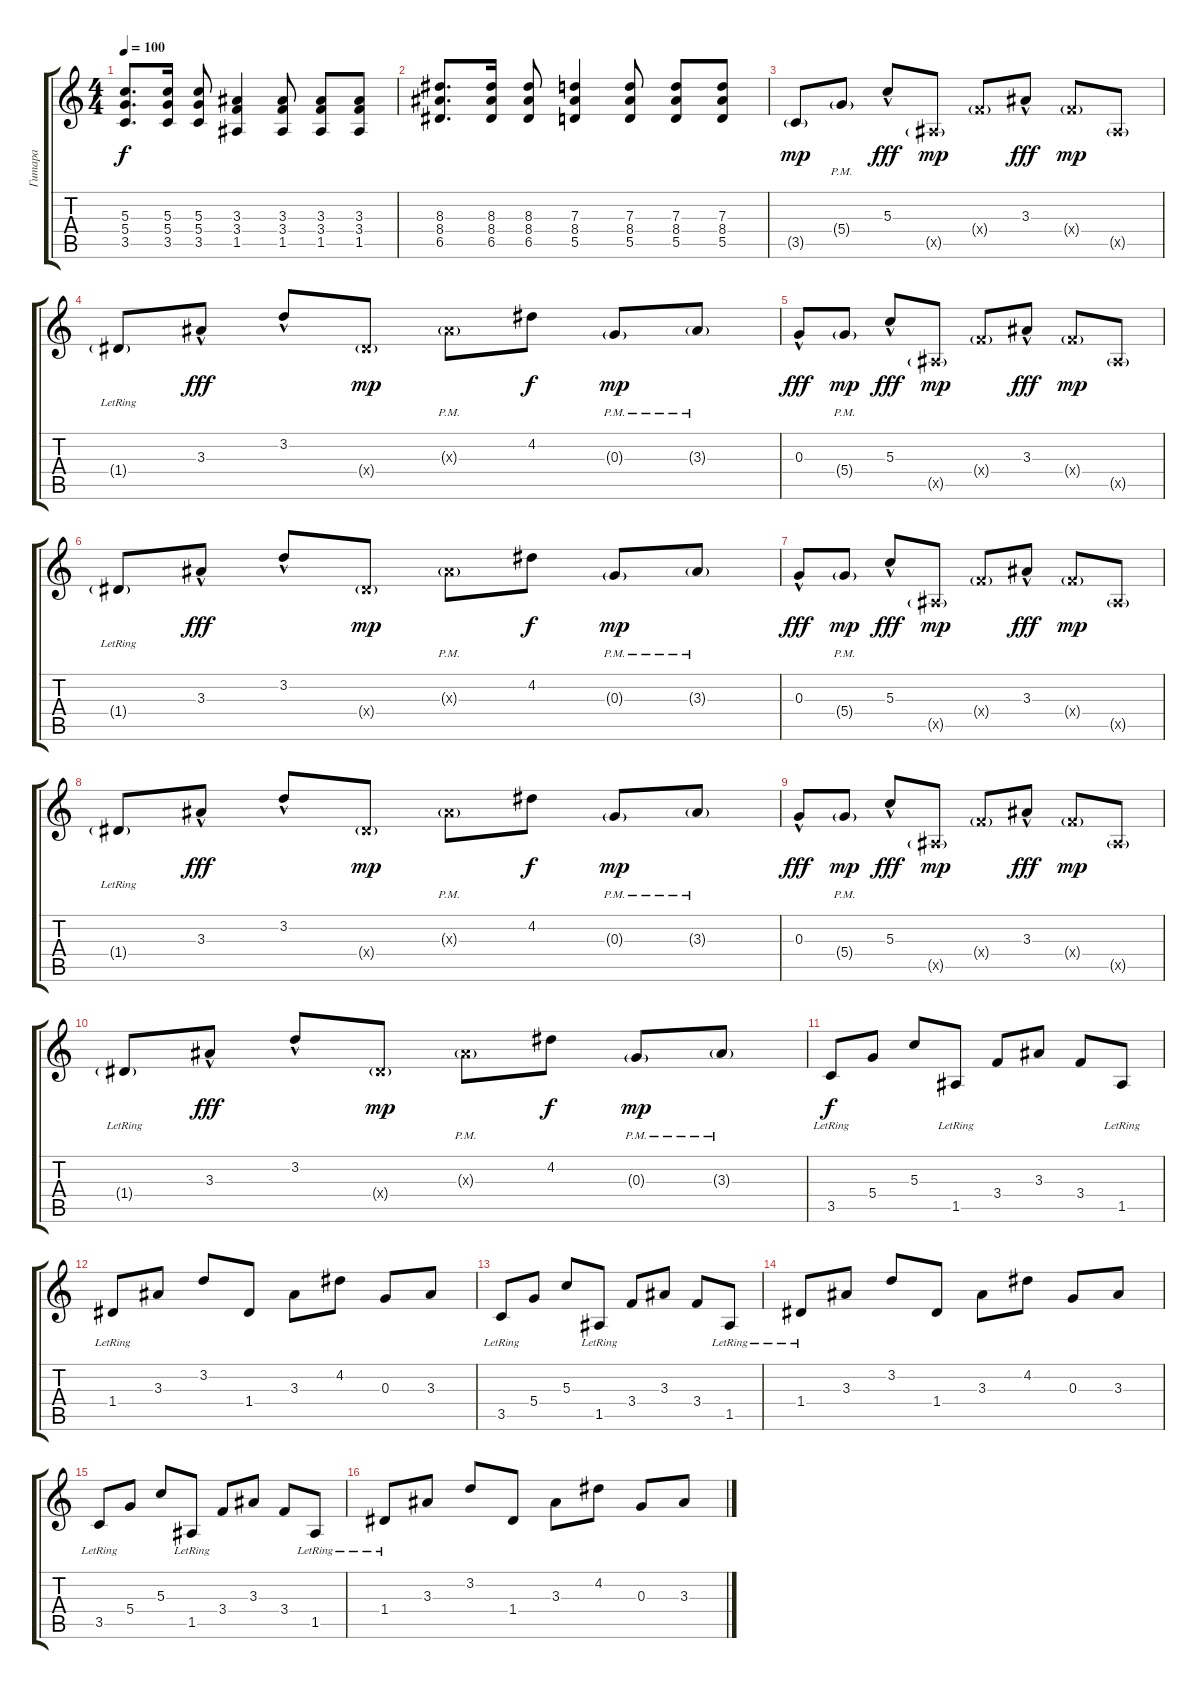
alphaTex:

\track ("Гитара" "Гитара") {instrument acousticguitarsteel}
\staff {score tabs}
\tuning (E4 B3 G3 D3 A2 E2) {hide}
\ts (4 4)
\tempo 100
\clef g2
\ks c
(5.3 5.4 3.5).8{d dy f} (5.3 5.4 3.5).16 (5.3 5.4 3.5).8 (3.3 3.4 1.5).4 (3.3 3.4 1.5).8 (3.3 3.4 1.5).8 (3.3 3.4 1.5).8 |
(8.3 8.4 6.5).8{d} (8.3 8.4 6.5).16 (8.3 8.4 6.5).8 (7.3 8.4 5.5).4 (7.3 8.4 5.5).8 (7.3 8.4 5.5).8 (7.3 8.4 5.5).8 |
3.5{g}.8{dy mp instrument acousticguitarsteel} 5.4{g pm}.8 5.3{hac}.8{dy fff} 1.5{g x}.8{dy mp} 3.4{g x}.8 3.3{hac}.8{dy fff} 3.4{g x}.8{dy mp} 1.5{g x}.8 |
1.4{g lr}.8 3.3{hac}.8{dy fff} 3.2{hac}.8 1.4{g x}.8{dy mp} 3.3{g pm x}.8 4.2.8{dy f} 0.3{g pm}.8{dy mp} 3.3{g pm}.8 |
0.3{hac}.8{dy fff} 5.4{g pm}.8{dy mp} 5.3{hac}.8{dy fff} 1.5{g x}.8{dy mp} 3.4{g x}.8 3.3{hac}.8{dy fff} 3.4{g x}.8{dy mp} 1.5{g x}.8 |
1.4{g lr}.8 3.3{hac}.8{dy fff} 3.2{hac}.8 1.4{g x}.8{dy mp} 3.3{g pm x}.8 4.2.8{dy f} 0.3{g pm}.8{dy mp} 3.3{g pm}.8 |
0.3{hac}.8{dy fff} 5.4{g pm}.8{dy mp} 5.3{hac}.8{dy fff} 1.5{g x}.8{dy mp} 3.4{g x}.8 3.3{hac}.8{dy fff} 3.4{g x}.8{dy mp} 1.5{g x}.8 |
1.4{g lr}.8 3.3{hac}.8{dy fff} 3.2{hac}.8 1.4{g x}.8{dy mp} 3.3{g pm x}.8 4.2.8{dy f} 0.3{g pm}.8{dy mp} 3.3{g pm}.8 |
0.3{hac}.8{dy fff} 5.4{g pm}.8{dy mp} 5.3{hac}.8{dy fff} 1.5{g x}.8{dy mp} 3.4{g x}.8 3.3{hac}.8{dy fff} 3.4{g x}.8{dy mp} 1.5{g x}.8 |
1.4{g lr}.8 3.3{hac}.8{dy fff} 3.2{hac}.8 1.4{g x}.8{dy mp} 3.3{g pm x}.8 4.2.8{dy f} 0.3{g pm}.8{dy mp} 3.3{g pm}.8 |
3.5{lr}.8{dy f} 5.4.8 5.3.8 1.5{lr}.8 3.4.8 3.3.8 3.4.8 1.5{lr}.8 |
1.4{lr}.8 3.3.8 3.2.8 1.4.8 3.3.8 4.2.8 0.3.8 3.3.8 |
3.5{lr}.8 5.4.8 5.3.8 1.5{lr}.8 3.4.8 3.3.8 3.4.8 1.5{lr}.8 |
1.4{lr}.8 3.3.8 3.2.8 1.4.8 3.3.8 4.2.8 0.3.8 3.3.8 |
3.5{lr}.8 5.4.8 5.3.8 1.5{lr}.8 3.4.8 3.3.8 3.4.8 1.5{lr}.8 |
1.4{lr}.8 3.3.8 3.2.8 1.4.8 3.3.8 4.2.8 0.3.8 3.3.8
